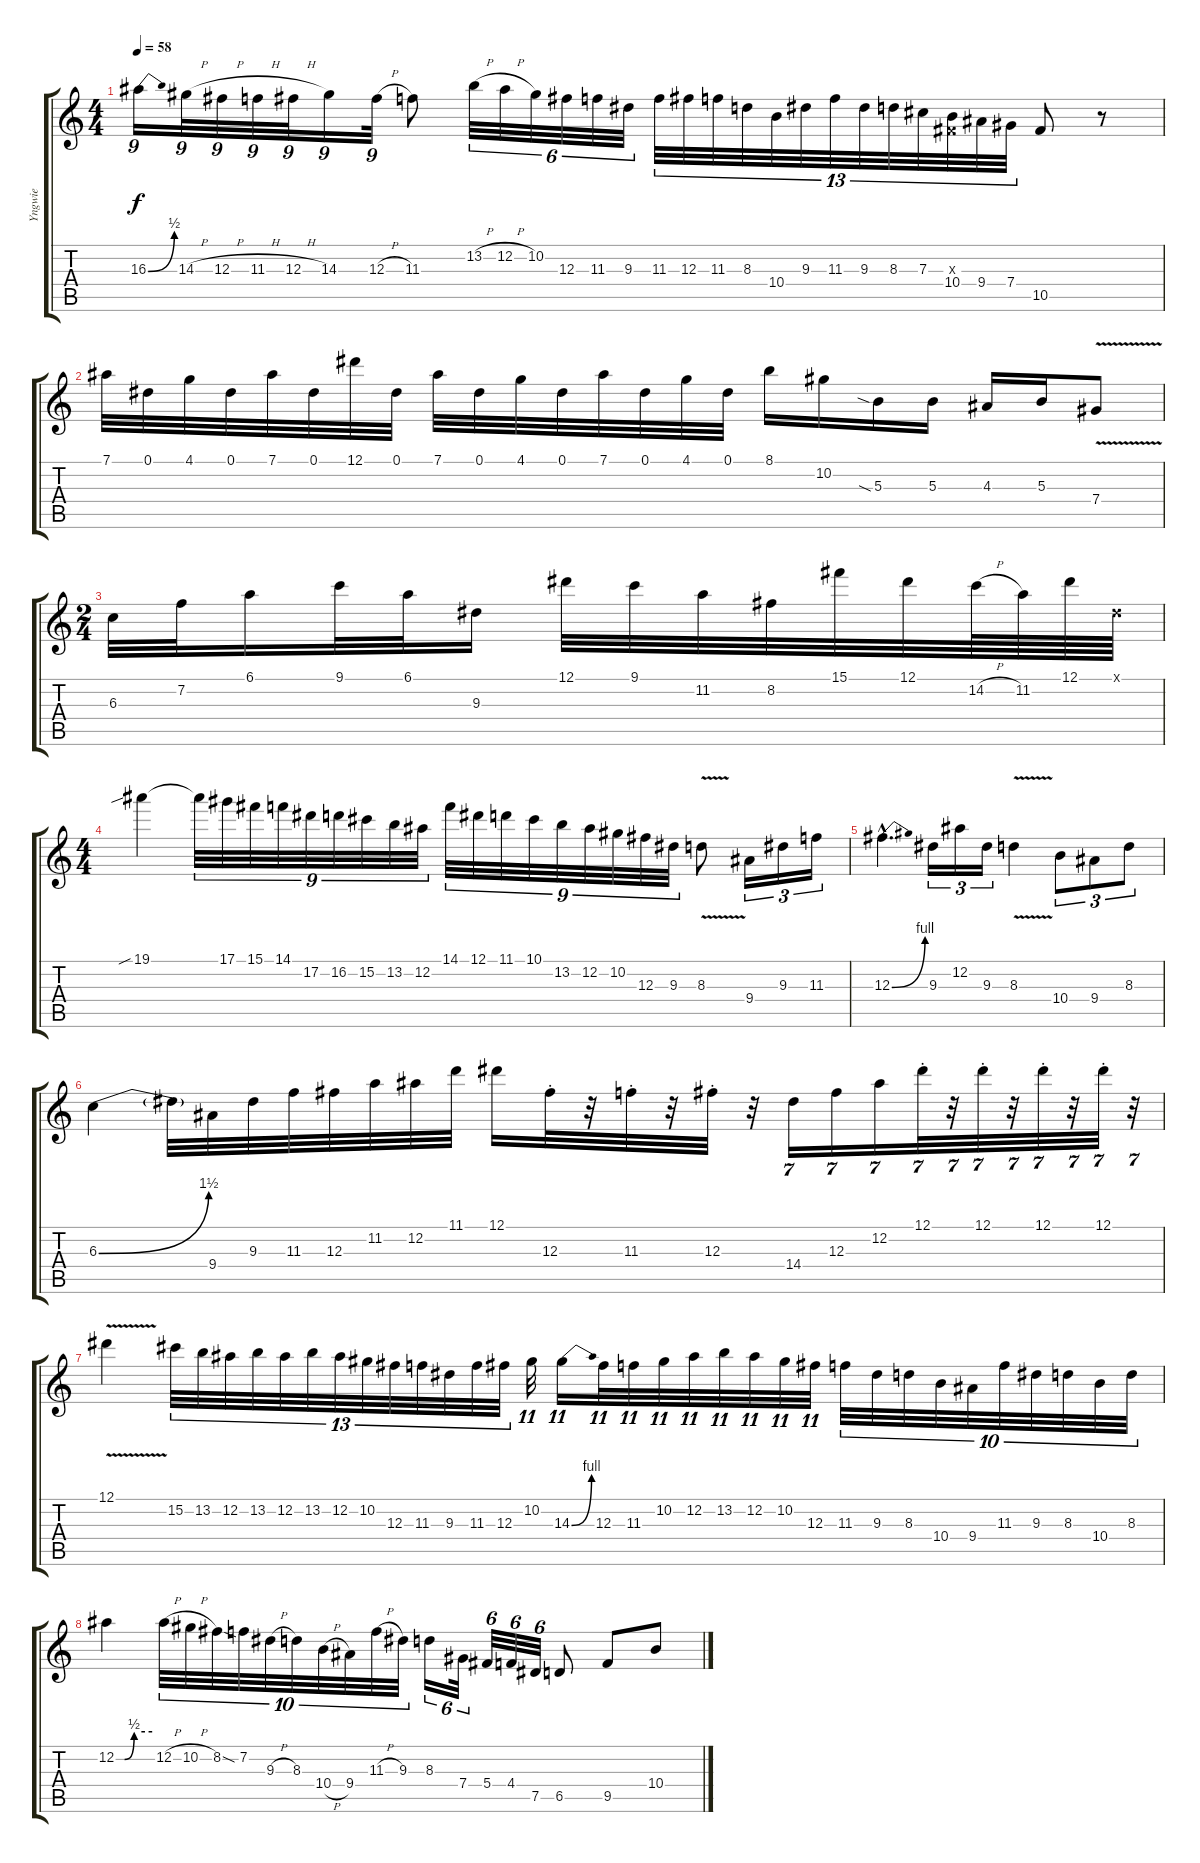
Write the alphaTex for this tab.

\track ("Yngwie" "Yngwie") {instrument overdrivenguitar}
\staff {score tabs}
\tuning (Eb4 Bb3 Gb3 Db3 Ab2 Eb2) {hide}
\ts (4 4)
\tempo 58
\clef g2
\ks c
16.3{be (bend 0 0 60 2)}.16{tu (9 8) dy f} 14.3{h}.32{tu (9 8)} 12.3{h}.32{tu (9 8)} 11.3{h}.32{tu (9 8)} 12.3{h}.32{tu (9 8)} 14.3.16{tu (9 8)} 12.3{h}.32{tu (9 8)} 11.3.8 13.2{h}.32{tu (6 4)} 12.2{h}.32{tu (6 4)} 10.2.32{tu (6 4)} 12.3.32{tu (6 4)} 11.3.32{tu (6 4)} 9.3.32{tu (6 4)} 11.3.32{tu (13 8)} 12.3.32{tu (13 8)} 11.3.32{tu (13 8)} 8.3.32{tu (13 8)} 10.4.32{tu (13 8)} 9.3.32{tu (13 8)} 11.3.32{tu (13 8)} 9.3.32{tu (13 8)} 8.3.32{tu (13 8)} 7.3.32{tu (13 8)} (0.3{x} 10.4).32{tu (13 8)} 9.4.32{tu (13 8)} 7.4.32{tu (13 8)} 10.5.8 r.8 |
7.1.32 0.1.32 4.1.32 0.1.32 7.1.32 0.1.32 12.1.32 0.1.32 7.1.32 0.1.32 4.1.32 0.1.32 7.1.32 0.1.32 4.1.32 0.1.32 8.1.16 10.2.16 5.3{sia}.16 5.3.16 4.3.16 5.3.16 7.4{v}.8 |
\ts (2 4)
6.3.32 7.2.32 6.1.16 9.1.32 6.1.32 9.3.16 12.1.32 9.1.32 11.2.32 8.2.32 15.1.32 12.1.32 14.2{h}.64 11.2.64 12.1.64 0.1{x}.64 |
\ts (4 4)
19.1{sib}.4 19.1{t}.32{tu (9 8)} 17.1.32{tu (9 8)} 15.1.32{tu (9 8)} 14.1.32{tu (9 8)} 17.2.32{tu (9 8)} 16.2.32{tu (9 8)} 15.2.32{tu (9 8)} 13.2.32{tu (9 8)} 12.2.32{tu (9 8)} 14.1.32{tu (9 8)} 12.1.32{tu (9 8)} 11.1.32{tu (9 8)} 10.1.32{tu (9 8)} 13.2.32{tu (9 8)} 12.2.32{tu (9 8)} 10.2.32{tu (9 8)} 12.3.32{tu (9 8)} 9.3.32{tu (9 8)} 8.3{v}.8 9.4.16{tu (3 2)} 9.3.16{tu (3 2)} 11.3.16{tu (3 2)} |
12.3{be (bend 0 0 60 4) hac}.4{d} 9.3.16{tu (3 2)} 12.2.16{tu (3 2)} 9.3.16{tu (3 2)} 8.3{v}.4 10.4.8{tu (3 2)} 9.4.8{tu (3 2)} 8.3.8{tu (3 2)} |
6.3{be (bend 0 0 60 6)}.4 6.3{t}.32 9.4.32 9.3.32 11.3.32 12.3.32 11.2.32 12.2.32 11.1.32 12.1.16 12.3{st}.32 r.32 11.3{st}.32 r.32 12.3{st}.32 r.32 14.4.16{tu (7 4)} 12.3.16{tu (7 4)} 12.2.16{tu (7 4)} 12.1{st}.32{tu (7 4)} r.32{tu (7 4)} 12.1{st}.32{tu (7 4)} r.32{tu (7 4)} 12.1{st}.32{tu (7 4)} r.32{tu (7 4)} 12.1{st}.32{tu (7 4)} r.32{tu (7 4)} |
12.1{v}.4 15.2.32{tu (13 8)} 13.2.32{tu (13 8)} 12.2.32{tu (13 8)} 13.2.32{tu (13 8)} 12.2.32{tu (13 8)} 13.2.32{tu (13 8)} 12.2.32{tu (13 8)} 10.2.32{tu (13 8)} 12.3.32{tu (13 8)} 11.3.32{tu (13 8)} 9.3.32{tu (13 8)} 11.3.32{tu (13 8)} 12.3.32{tu (13 8)} 10.2.32{tu (11 8)} 14.3{be (bend 0 0 60 4)}.16{tu (11 8)} 12.3.32{tu (11 8)} 11.3.32{tu (11 8)} 10.2.32{tu (11 8)} 12.2.32{tu (11 8)} 13.2.32{tu (11 8)} 12.2.32{tu (11 8)} 10.2.32{tu (11 8)} 12.3.32{tu (11 8)} 11.3.32{tu (10 8)} 9.3.32{tu (10 8)} 8.3.32{tu (10 8)} 10.4.32{tu (10 8)} 9.4.32{tu (10 8)} 11.3.32{tu (10 8)} 9.3.32{tu (10 8)} 8.3.32{tu (10 8)} 10.4.32{tu (10 8)} 8.3.32{tu (10 8)} |
12.2{be (custom 0 0 14 0 30 2 60 2)}.4 12.2{h}.32{tu (10 8)} 10.2{h}.32{tu (10 8)} 8.2{sod}.32{tu (10 8)} 7.2.32{tu (10 8)} 9.3{h}.32{tu (10 8)} 8.3.32{tu (10 8)} 10.4{h}.32{tu (10 8)} 9.4.32{tu (10 8)} 11.3{h}.32{tu (10 8)} 9.3.32{tu (10 8)} 8.3.16{tu (6 4)} 7.4.32{tu (6 4)} 5.4.32{tu (6 4)} 4.4.32{tu (6 4)} 7.5.32{tu (6 4)} 6.5.8 9.5.8 10.4.8
